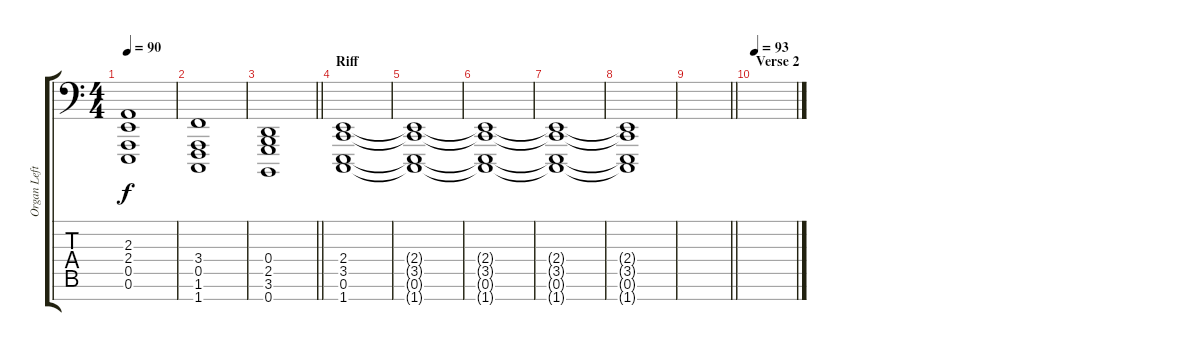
\track ("Organ Left hand" "Organ Left") {instrument churchorgan}
\staff {score tabs}
\tuning (E3 B2 G2 D2 A1 E1 B0) {hide}
\ts (4 4)
\tempo 90
\clef f4
\ks c
(2.3 2.4 0.5 0.6).1{dy f} |
(3.4 0.5 1.6 1.7).1 |
\barLineRight lightlight
(0.4 2.5 3.6 0.7).1 |
\section ("" "Riff")
(2.4 3.5 0.6 1.7).1{volume 0} |
(2.4{t} 3.5{t} 0.6{t} 1.7{t}).1 |
(2.4{t} 3.5{t} 0.6{t} 1.7{t}).1 |
(2.4{t} 3.5{t} 0.6{t} 1.7{t}).1 |
(2.4{t} 3.5{t} 0.6{t} 1.7{t}).1 |
\barLineRight lightlight
|
\section ("" "Verse 2")
\tempo 93
